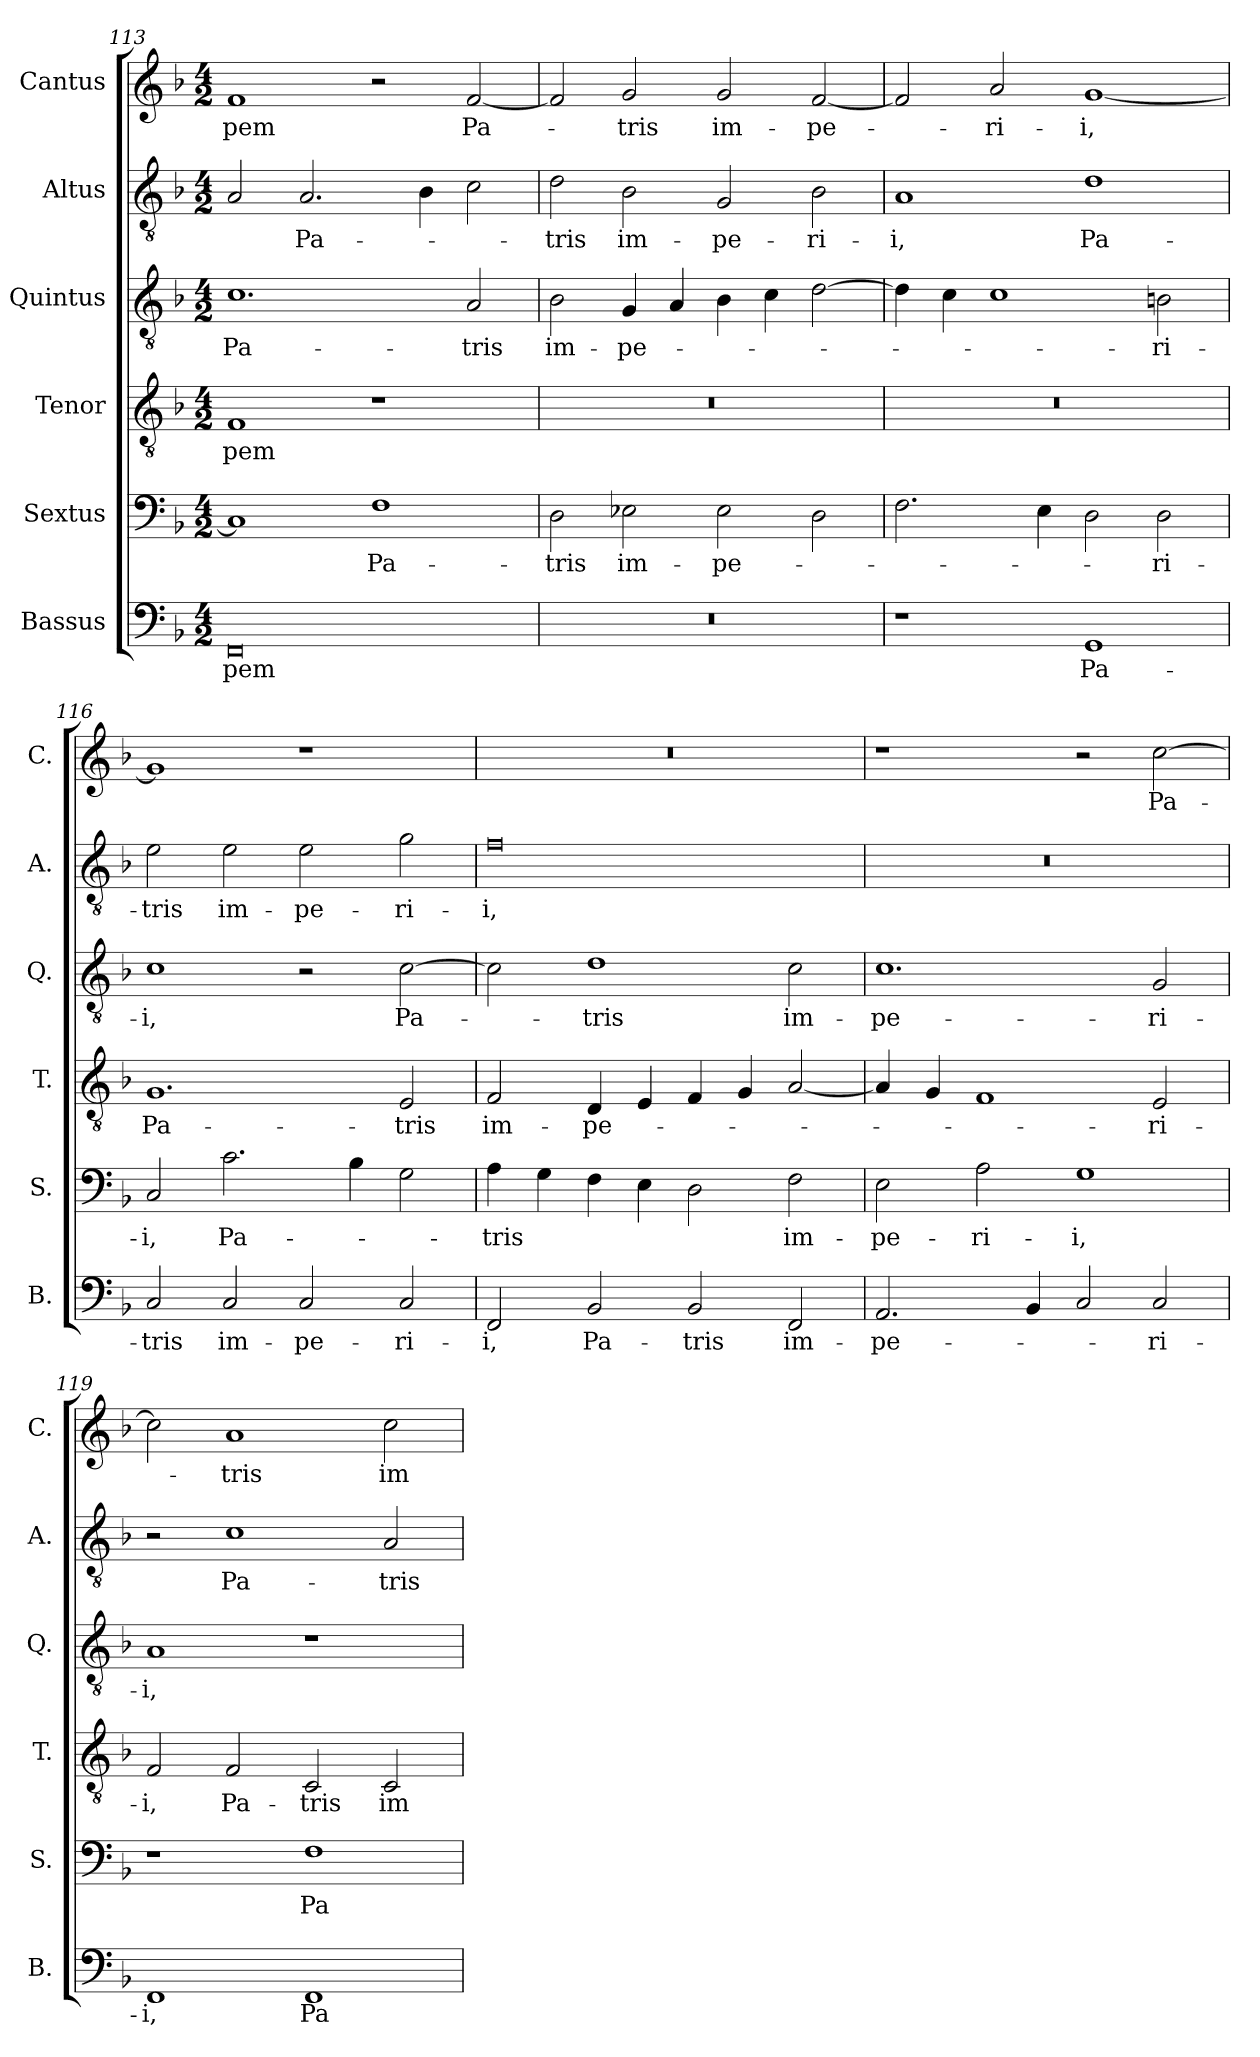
**kern	**text	**kern	**text	**kern	**text	**kern	**text	**kern	**text	**kern	**text
*part6	*part6	*part5	*part5	*part4	*part4	*part3	*part3	*part2	*part2	*part1	*part1
*staff6	*staff6	*staff5	*staff5	*staff4	*staff4	*staff3	*staff3	*staff2	*staff2	*staff1	*staff1
*I"Bassus	*	*I"Sextus	*	*I"Tenor	*	*I"Quintus	*	*I"Altus	*	*I"Cantus	*
*I'B.	*	*I'S.	*	*I'T.	*	*I'Q.	*	*I'A.	*	*I'C.	*
!!LO:LB:g=z
*clefF4	*	*clefF4	*	*clefGv2	*	*clefGv2	*	*clefGv2	*	*clefG2	*
*k[b-]	*	*k[b-]	*	*k[b-]	*	*k[b-]	*	*k[b-]	*	*k[b-]	*
*F:	*	*F:	*	*F:	*	*F:	*	*F:	*	*F:	*
*M4/2	*	*M4/2	*	*M4/2	*	*M4/2	*	*M4/2	*	*M4/2	*
=113	=113	=113	=113	=113	=113	=113	=113	=113	=113	=113	=113
0FF	-pem	1C]	.	1F	-pem	1.c	Pa-	2A/	.	1f	-pem
.	.	.	.	.	.	.	.	2.A/	Pa-	.	.
.	.	1F	Pa-	1r	.	.	.	.	.	2r	.
.	.	.	.	.	.	.	.	4B-\	.	.	.
.	.	.	.	.	.	2A/	-tris	2c\	.	[2f/	Pa-
=114	=114	=114	=114	=114	=114	=114	=114	=114	=114	=114	=114
0r	.	2D\	-tris	0r	.	2B-\	im-	2d\	-tris	2f/]	.
.	.	2E-X\	im-	.	.	4G/	-pe-	2B-\	im-	2g/	-tris
.	.	.	.	.	.	4A/	.	.	.	.	.
.	.	2E-\	-pe-	.	.	4B-\	.	2G/	-pe-	2g/	im-
.	.	.	.	.	.	4c\	.	.	.	.	.
.	.	2D\	.	.	.	[2d\	.	2B-\	-ri-	[2f/	-pe-
=115	=115	=115	=115	=115	=115	=115	=115	=115	=115	=115	=115
1r	.	2.F\	.	0r	.	4d\]	.	1A	-i,	2f/]	.
.	.	.	.	.	.	4c\	.	.	.	.	.
.	.	.	.	.	.	1c	.	.	.	2a/	-ri-
.	.	4E\	.	.	.	.	.	.	.	.	.
1GG	Pa-	2D\	.	.	.	.	.	1d	Pa-	[1g	-i,
.	.	2D\	-ri-	.	.	2Bn\	-ri-	.	.	.	.
=116	=116	=116	=116	=116	=116	=116	=116	=116	=116	=116	=116
2C/	-tris	2C/	-i,	1.G	Pa-	1c	-i,	2e\	-tris	1g]	.
2C/	im-	2.c\	Pa-	.	.	.	.	2e\	im-	.	.
2C/	-pe-	.	.	.	.	2r	.	2e\	-pe-	1r	.
.	.	4B-\	.	.	.	.	.	.	.	.	.
2C/	-ri-	2G\	.	2E/	-tris	[2c\	Pa-	2g\	-ri-	.	.
=117	=117	=117	=117	=117	=117	=117	=117	=117	=117	=117	=117
2FF/	-i,	4A\	-tris	2F/	im-	2c\]	.	0f	-i,	0r	.
.	.	4G\	.	.	.	.	.	.	.	.	.
2BB-/	Pa-	4F\	.	4D/	-pe-	1d	-tris	.	.	.	.
.	.	4E\	.	4E/	.	.	.	.	.	.	.
2BB-/	-tris	2D\	.	4F/	.	.	.	.	.	.	.
.	.	.	.	4G/	.	.	.	.	.	.	.
2FF/	im-	2F\	im-	[2A/	.	2c\	im-	.	.	.	.
=118	=118	=118	=118	=118	=118	=118	=118	=118	=118	=118	=118
2.AA/	-pe-	2E\	-pe-	4A/]	.	1.c	-pe-	0r	.	1r	.
.	.	.	.	4G/	.	.	.	.	.	.	.
.	.	2A\	-ri-	1F	.	.	.	.	.	.	.
4BB-/	.	.	.	.	.	.	.	.	.	.	.
2C/	.	1G	-i,	.	.	.	.	.	.	2r	.
2C/	-ri-	.	.	2E/	-ri-	2G/	-ri-	.	.	[2cc\	Pa-
=119	=119	=119	=119	=119	=119	=119	=119	=119	=119	=119	=119
1FF	-i,	1r	.	2F/	-i,	1A	-i,	2r	.	2cc\]	.
.	.	.	.	2F/	Pa-	.	.	1c	Pa-	1a	-tris
1FF	Pa-	1F	Pa-	2C/	-tris	1r	.	.	.	.	.
.	.	.	.	2C/	im-	.	.	2A/	-tris	2cc\	im-
=	=	=	=	=	=	=	=	=	=	=	=
*-	*-	*-	*-	*-	*-	*-	*-	*-	*-	*-	*-
